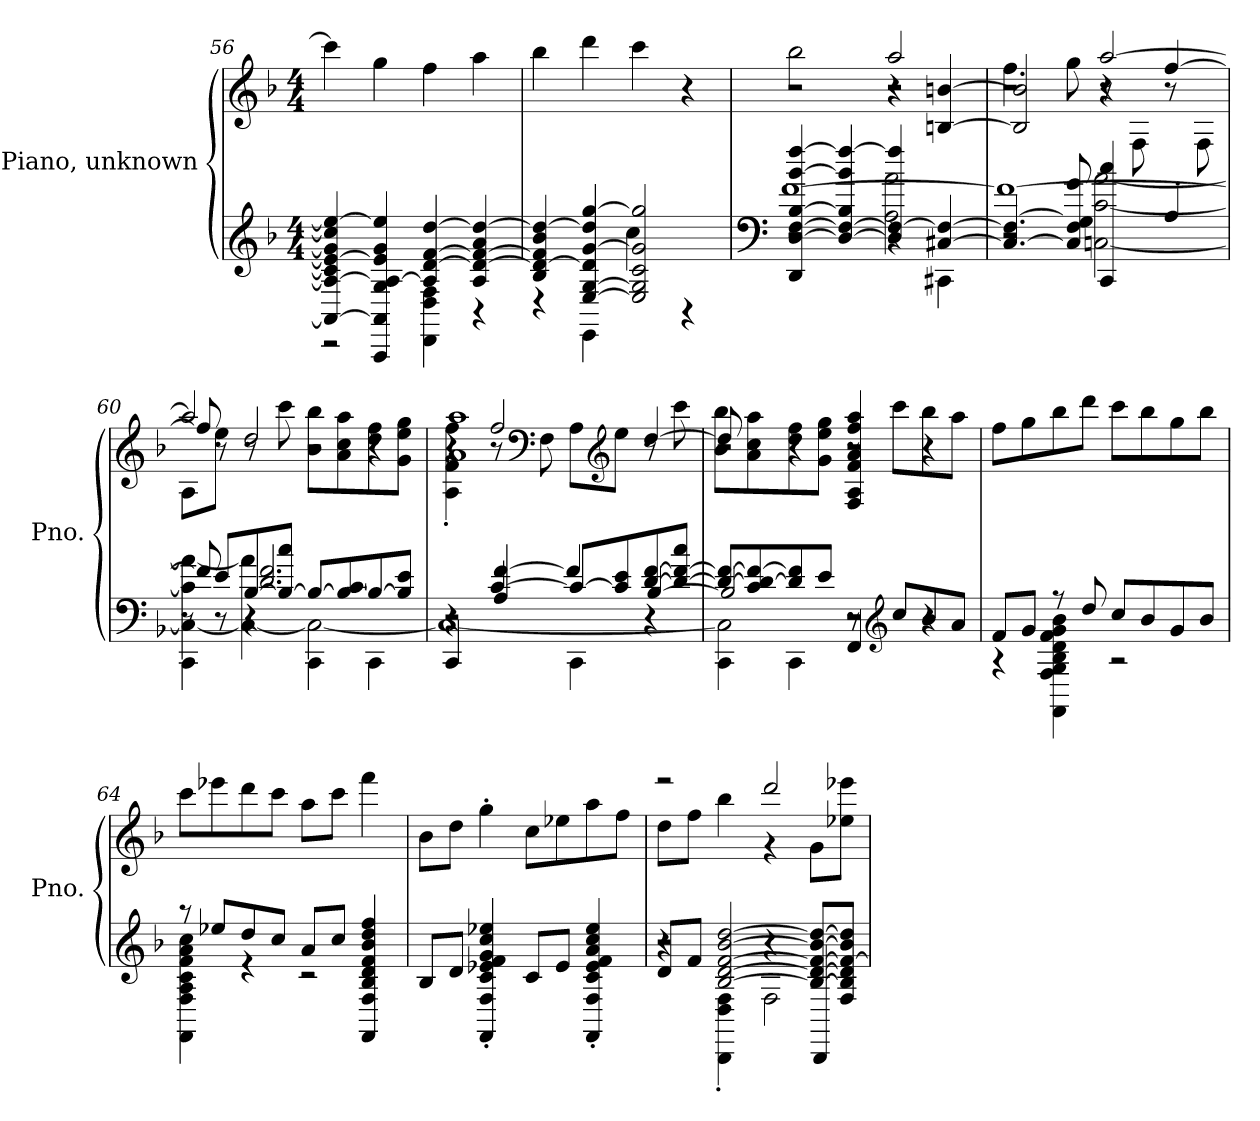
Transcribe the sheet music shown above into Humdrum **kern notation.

**kern	**kern
*part1	*part1
*staff2	*staff1
*I"Piano, unknown	*
*I'Pno.	*
*clefG2	*clefG2
*k[b-]	*k[b-]
*M4/4	*M4/4
=56	=56
*^	*
4AA/_ 4A/_ 4c/] 4e/_ 4g/] 4cc/] 4ee/_	2r	4ccc\]
4AAA/ 4AA/] 4G/ 4A/_ 4e/] 4g/ 4ee/]	.	4gg\
4A/] [4d/ [4f/ [4dd/	4DD\ 4D\ 4F\	4ff\
4A/ 4d/_ 4f/_ 4a/ 4dd/_	4r	4aa\
=57	=57	=57
4B-/ 4d/_ 4f/] 4b-/ 4dd/_	4r	4bb-\
[4E/ [4G/ 4d/] [4g/ 4dd/] [4gg/	4EE\	4ddd\
2E/] 2G/] 2c/ 2g/] 2gg/]	4cc\	4ccc\
.	4r	4r
*v	*v	*
=58	=58
*clefF4	*
*^	*^
*	*^	*	*^
*	*	*^	*	*	*
4DD/ [4D/ [4F/ [4B-/ [4b-/ [4ff/	2r	[1f	2r	2r	2bb-\	2r
4D/_ 4F/_ 4B-/] 4b-/] 4ff/_	.	.	.	.	.	.
4D/] 4F/_ 4ff/]	2A\ 2a\	.	4r	2aa/	2r	4r
[4C#X/ 4F/_	.	.	4CC#X\	.	.	[4Bn/ [4bn/
*	*	*v	*v	*	*	*
=59	=59	=59	=59	=59	=59
4.C#/_ 4.F/_	2r	1f_	2r	4.ff\	2B/] 2b/]
8C#/] 8F/] 8G/ 8g/	.	.	.	8gg\	.
4CC/ 4cc/	[2Cn\ [2c\ [2a\	.	[2aa/	8r	4r
.	.	.	.	8F\	.
4A'/	.	.	.	8r	[4ff/
.	.	.	.	8F\	.
!!LO:LB:g=z	!!	!!
=60	=60	=60	=60	=60	=60
*	*	*^	*	*	*
8r	4C\_ 4c\] 4a\_	8f/]	4CC\	2aa/]	8A\L	8ff/]
8e/L	.	8r	.	.	8ee\J	8r
[8B-/	4C\_ 4a\]	2.d/ 2.f/	4r	.	8r	2dd/
8B-/_ 8cc/J	.	.	.	.	8ccc\	.
8B-/L_	2C\_	.	4CC\	2r	8b-\ 8bb-\L	.
8B-/_ 8c/	.	.	.	.	8a\ 8cc\ 8aa\	.
8B-/_	.	.	4CC\	.	8dd\ 8ff\	4r
8B-/] 8e/J	.	.	.	.	8g\ 8ee\ 8gg\J	.
=61	=61	=61	=61	=61	=61	=61
4CC/	1C_	4r	2r	4r	4A\' 4f\' 4ff\'	1a 1aa
[4c/	.	4A/ [4f/	.	2ff/	8r	.
*	*	*	*	*clefF4	*	*
.	.	.	.	.	8F\	.
8c/L_	.	4f/]	4CC\	.	8A\L	.
*	*	*	*	*clefG2	*	*
8c/] 8e/	.	.	.	.	8ee\J	.
[8d/ [8f/	.	[4B-/	4r	[4dd/	8r	.
8d/_ 8f/_ 8cc/J	.	.	.	.	8ccc\	.
=62	=62	=62	=62	=62	=62	=62
8d/_ 8f/_L	2C\]	2B-/]	4CC\	8dd/]	8b-\ 8bb-\L	2r
8c/ 8d/_ 8f/_	.	.	.	8r	8a\ 8cc\ 8aa\	.
8d/] 8f/]	.	.	4CC\	4r	8dd\ 8ff\	.
8e/J	.	.	.	.	8g\ 8ee\ 8gg\J	.
8r	2r	4FF/	2r	2r	8r	4F/ 4A/ 4f/ 4a/ 4ff/ 4aa/
*clefG2	*	*	*	*	*	*
8cc/L	.	.	.	.	8ccc\L	.
8b-/	.	4r	.	.	8bb-\	4r
8a/J	.	.	.	.	8aa\J	.
*	*v	*v	*v	*	*	*
*	*	*v	*v	*v
!!LO:LB:g=z
=63	=63	=63
8f/L	4r	8ff\L
8g/J	.	8gg\
8r	4FF\ 4F\ 4G\ 4B-\ 4d\ 4f\ 4g\ 4b-\	8bb-\
8dd/	.	8ddd\J
8cc/L	2r	8ccc\L
8b-/	.	8bb-\
8g/	.	8gg\
8b-/J	.	8bb-\J
=64	=64	=64
8r	4FF\ 4F\ 4A\ 4c\ 4f\ 4a\ 4cc\	8ccc\L
8ee-X/L	.	8eee-X\
8dd/	4r	8ddd\
8cc/J	.	8ccc\J
8a/L	2r	8aa\L
8cc/J	.	8ccc\J
4FF/ 4F/ 4B-/ 4d/ 4f/ 4b-/ 4dd/ 4ff/	.	4fff\
*v	*v	*
=65	=65
8B-/L	8b-\L
8d/J	8dd\J
4FF/' 4F/' 4c/' 4e-X/' 4f/' 4g/' 4cc/' 4ee-X/'	4gg'\
8c/L	8cc\L
8e-/J	8ee-X\
4FF/' 4F/' 4c/' 4e-/' 4f/' 4a/' 4cc/' 4ee-/'	8aa\
.	8ff\J
=66	=66
*^	*^
*	*^	*	*
8d/L	4r	2r	2r	8dd\L
8f/J	.	.	.	8ff\J
[2B-/ [2d/ [2f/ [2b-/ [2dd/	4BBB-\' 4D\' 4F\'	.	.	4bb-\
.	2F\	4r	2ddd/	4r
8B-/_ 8d/_ 8f/_ 8b-/_ 8dd/_L	.	4BBB-/	.	8g\L
8F/ 8B-/] 8d/] 8f/_ 8b-/] 8dd/]J	.	.	.	8ee-X\ 8eee-X\J
*v	*v	*v	*	*
*	*v	*v
=	=
*-	*-
